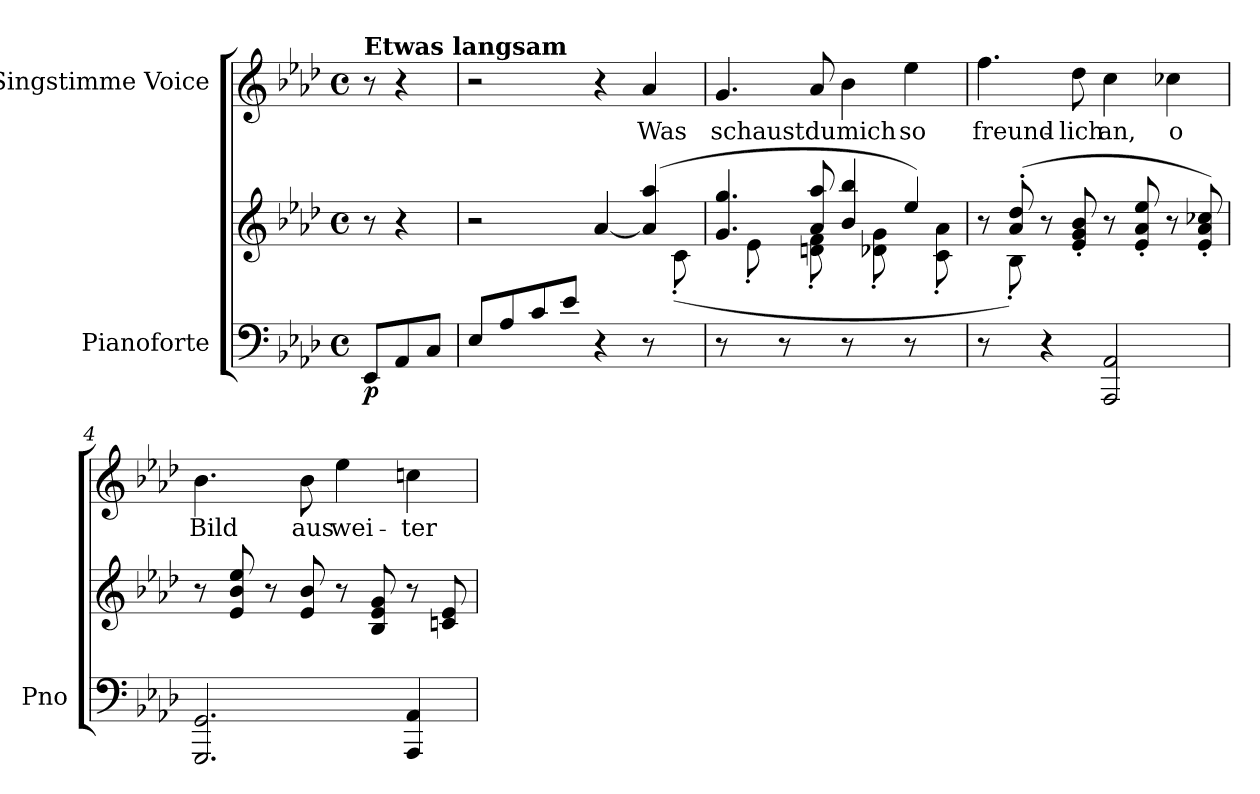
**kern	**kern	**dynam	**kern	**text
*part2	*part2	*part2	*part1	*part1
*staff3	*staff2	*staff2/3	*staff1	*staff1
*I"Pianoforte	*	*	*I"Singstimme Voice	*
*I'Pno	*	*	*	*
*clefF4	*clefG2	*	*clefG2	*
*k[b-e-a-d-]	*k[b-e-a-d-]	*	*k[b-e-a-d-]	*
*M4/4	*M4/4	*	*M4/4	*
*met(c)	*met(c)	*	*met(c)	*
=	=	=	=	=
!	!	!	!LO:TX:a:B:t=Etwas langsam	!
!	!	!LO:DY:b=2	!	!
(8EE-/L	8r	p	8r	.
8AA-/	4r	.	4r	.
!	!	!LO:DY:b=2	!	!
8C/J	.	other-dynamics	.	.
=1	=1	=1	=1	=1
*	*^	*	*	*
8E-/L	2r	2..ryy	.	2r	.
8A-/	.	.	.	.	.
8c/	.	.	.	.	.
8e-/J	.	.	.	.	.
4r	[>4a-/)	.	.	4r	.
!	!	!	!	!	!LO:LY:b
8r	(>4a-/] 4aa-/	.	.	4a-/	Was
8ryy	.	(<8c'<\	.	.	.
=2	=2	=2	=2	=2	=2
!	!	!	!	!	!LO:LY:b
8r	4.g/ 4.gg/	8ryy	.	4.g/	schaust
8ryy	.	8e-'<\	.	.	.
8r	.	8ryy	.	.	.
!	!	!	!	!	!LO:LY:b
8ryy	8a-/ 8aa-/	8dn\'< 8f\'<	.	8a-/	du
!	!	!	!	!	!LO:LY:b
8r	4b-/ 4bb-/	8ryy	.	4b-\	mich
8ryy	.	8d-X\'< 8g\'<	.	.	.
!	!	!	!	!	!LO:LY:b
8r	4ee-/)	8ryy	.	4ee-\	so
8ryy	.	8c\'< 8a-\'<	.	.	.
=3	=3	=3	=3	=3	=3
!	!	!	!	!	!LO:LY:b
8r	8r	8ryy	.	4.ff\	freund-
8ryy	(>8a-/'> 8dd-/'>	8B-'<\)	.	.	.
4r	8r	2.ryy	.	.	.
!	!	!	!	!	!LO:LY:b
.	8e-/'> 8g/'> 8b-/'>	.	.	8dd-\	-lich
!	!	!	!	!	!LO:LY:b
2AAA-/ 2AA-/	8r	.	.	4cc\	an,
.	8e-/'> 8a-/'> 8ee-/'>	.	.	.	.
!	!	!	!	!	!LO:LY:b
.	8r	.	.	4cc-X\	o
.	8e-/'> 8a-/'> 8cc-X/'>)	.	.	.	.
*	*v	*v	*	*	*
!!LO:LB:g=z
=4	=4	=4	=4	=4
!	!	!	!	!LO:LY:b
2.GGG/ 2.GG/	8r	.	4.b-\	Bild
.	8e-/ 8b-/ 8ee-/	.	.	.
.	8r	.	.	.
!	!	!	!	!LO:LY:b
.	8e-/ 8b-/	.	8b-\	aus
!	!	!	!	!LO:LY:b
.	8r	.	4ee-\	wei-
.	8B-/ 8e-/ 8g/	.	.	.
!	!	!	!	!LO:LY:b
4AAA-/ 4AA-/	8r	.	4ccn\	-ter
.	8cn/ 8e-/	.	.	.
=	=	=	=	=
*-	*-	*-	*-	*-
